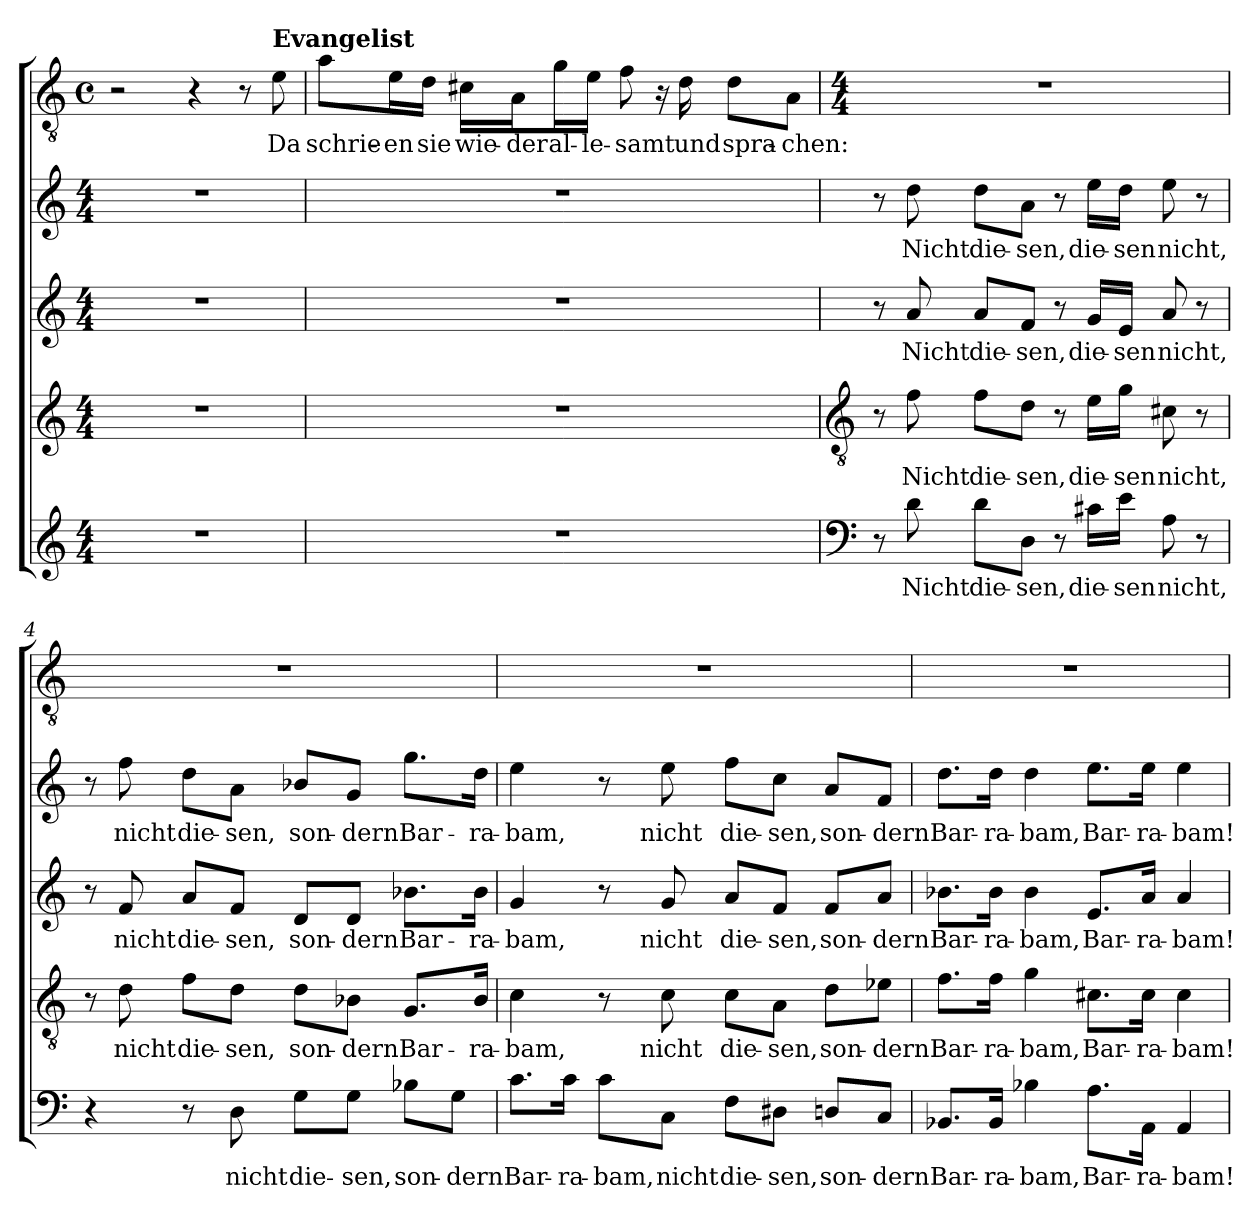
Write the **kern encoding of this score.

**kern	**text	**kern	**text	**kern	**text	**kern	**text	**kern	**text
*part5	*part5	*part4	*part4	*part3	*part3	*part2	*part2	*part1	*part1
*staff5	*staff5	*staff4	*staff4	*staff3	*staff3	*staff2	*staff2	*staff1	*staff1
*clefG2	*	*clefG2	*	*clefG2	*	*clefG2	*	*clefGv2	*
*k[]	*	*k[]	*	*k[]	*	*k[]	*	*k[]	*
*C:	*	*C:	*	*C:	*	*C:	*	*C:	*
*M4/4	*	*M4/4	*	*M4/4	*	*M4/4	*	*M4/4	*
*	*	*	*	*	*	*	*	*met(c)	*
=1	=1	=1	=1	=1	=1	=1	=1	=1	=1
1r	.	1r	.	1r	.	1r	.	2r	.
.	.	.	.	.	.	.	.	4r	.
.	.	.	.	.	.	.	.	8r	.
!	!	!	!	!	!	!	!	!LO:TX:a:B:t=Evangelist	!
!	!	!	!	!	!	!	!	!	!LO:LY:b
.	.	.	.	.	.	.	.	8e\	Da
=2	=2	=2	=2	=2	=2	=2	=2	=2	=2
!	!	!	!	!	!	!	!	!	!LO:LY:b
1r	.	1r	.	1r	.	1r	.	8a\L	schrie-
!	!	!	!	!	!	!	!	!	!LO:LY:b
.	.	.	.	.	.	.	.	16e\L	-en
!	!	!	!	!	!	!	!	!	!LO:LY:b
.	.	.	.	.	.	.	.	16d\JJ	sie
!	!	!	!	!	!	!	!	!	!LO:LY:b
.	.	.	.	.	.	.	.	16c#X\LL	wie-
!	!	!	!	!	!	!	!	!	!LO:LY:b
.	.	.	.	.	.	.	.	16A\J	-der
!	!	!	!	!	!	!	!	!	!LO:LY:b
.	.	.	.	.	.	.	.	16g\L	al-
!	!	!	!	!	!	!	!	!	!LO:LY:b
.	.	.	.	.	.	.	.	16e\JJ	-le-
!	!	!	!	!	!	!	!	!	!LO:LY:b
.	.	.	.	.	.	.	.	8f\	-samt
.	.	.	.	.	.	.	.	16r	.
!	!	!	!	!	!	!	!	!	!LO:LY:b
.	.	.	.	.	.	.	.	16d\	und
!	!	!	!	!	!	!	!	!	!LO:LY:b
.	.	.	.	.	.	.	.	8d\L	spra-
!	!	!	!	!	!	!	!	!	!LO:LY:b
.	.	.	.	.	.	.	.	8A\J	-chen:
!!LO:LB:g=z
=3	=3	=3	=3	=3	=3	=3	=3	=3	=3
*clefF4	*	*clefGv2	*	*	*	*	*	*	*
*	*	*	*	*	*	*	*	*M4/4	*
8r	.	8r	.	8r	.	8r	.	1r	.
!	!LO:LY:b	!	!LO:LY:b	!	!LO:LY:b	!	!LO:LY:b	!	!
8d\	Nicht	8f\	Nicht	8a/	Nicht	8dd\	Nicht	.	.
!	!LO:LY:b	!	!LO:LY:b	!	!LO:LY:b	!	!LO:LY:b	!	!
8d\L	die-	8f\L	die-	8a/L	die-	8dd\L	die-	.	.
!	!LO:LY:b	!	!LO:LY:b	!	!LO:LY:b	!	!LO:LY:b	!	!
8D\J	-sen,	8d\J	-sen,	8f/J	-sen,	8a\J	-sen,	.	.
8r	.	8r	.	8r	.	8r	.	.	.
!	!LO:LY:b	!	!LO:LY:b	!	!LO:LY:b	!	!LO:LY:b	!	!
16c#X\LL	die-	16e\LL	die-	16g/LL	die-	16ee\LL	die-	.	.
!	!LO:LY:b	!	!LO:LY:b	!	!LO:LY:b	!	!LO:LY:b	!	!
16e\JJ	-sen	16g\JJ	-sen	16e/JJ	-sen	16dd\JJ	-sen	.	.
!	!LO:LY:b	!	!LO:LY:b	!	!LO:LY:b	!	!LO:LY:b	!	!
8A\	nicht,	8c#X\	nicht,	8a/	nicht,	8ee\	nicht,	.	.
8r	.	8r	.	8r	.	8r	.	.	.
=4	=4	=4	=4	=4	=4	=4	=4	=4	=4
4r	.	8r	.	8r	.	8r	.	1r	.
!	!	!	!LO:LY:b	!	!LO:LY:b	!	!LO:LY:b	!	!
.	.	8d\	nicht	8f/	nicht	8ff\	nicht	.	.
!	!	!	!LO:LY:b	!	!LO:LY:b	!	!LO:LY:b	!	!
8r	.	8f\L	die-	8a/L	die-	8dd\L	die-	.	.
!	!LO:LY:b	!	!LO:LY:b	!	!LO:LY:b	!	!LO:LY:b	!	!
8D\	nicht	8d\J	-sen,	8f/J	-sen,	8a\J	-sen,	.	.
!	!LO:LY:b	!	!LO:LY:b	!	!LO:LY:b	!	!LO:LY:b	!	!
8G\L	die-	8d\L	son-	8d/L	son-	8b-X/L	son-	.	.
!	!LO:LY:b	!	!LO:LY:b	!	!LO:LY:b	!	!LO:LY:b	!	!
8G\J	-sen,	8B-X\J	-dern	8d/J	-dern	8g/J	-dern	.	.
!	!LO:LY:b	!	!LO:LY:b	!	!LO:LY:b	!	!LO:LY:b	!	!
8B-X\L	son-	8.G/L	Bar-	8.b-X\L	Bar-	8.gg\L	Bar-	.	.
!	!LO:LY:b	!	!	!	!	!	!	!	!
8G\J	-dern	.	.	.	.	.	.	.	.
!	!	!	!LO:LY:b	!	!LO:LY:b	!	!LO:LY:b	!	!
.	.	16B-/Jk	-ra-	16b-\Jk	-ra-	16dd\Jk	-ra-	.	.
!!LO:LB:g=z
=5	=5	=5	=5	=5	=5	=5	=5	=5	=5
!	!LO:LY:b	!	!LO:LY:b	!	!LO:LY:b	!	!LO:LY:b	!	!
8.c\L	Bar-	4c\	-bam,	4g/	-bam,	4ee\	-bam,	1r	.
!	!LO:LY:b	!	!	!	!	!	!	!	!
16c\Jk	-ra-	.	.	.	.	.	.	.	.
!	!LO:LY:b	!	!	!	!	!	!	!	!
8c\L	-bam,	8r	.	8r	.	8r	.	.	.
!	!LO:LY:b	!	!LO:LY:b	!	!LO:LY:b	!	!LO:LY:b	!	!
8C\J	nicht	8c\	nicht	8g/	nicht	8ee\	nicht	.	.
!	!LO:LY:b	!	!LO:LY:b	!	!LO:LY:b	!	!LO:LY:b	!	!
8F\L	die-	8c\L	die-	8a/L	die-	8ff\L	die-	.	.
!	!LO:LY:b	!	!LO:LY:b	!	!LO:LY:b	!	!LO:LY:b	!	!
8D#X\J	-sen,	8A\J	-sen,	8f/J	-sen,	8cc\J	-sen,	.	.
!	!LO:LY:b	!	!LO:LY:b	!	!LO:LY:b	!	!LO:LY:b	!	!
8Dn/L	son-	8d\L	son-	8f/L	son-	8a/L	son-	.	.
!	!LO:LY:b	!	!LO:LY:b	!	!LO:LY:b	!	!LO:LY:b	!	!
8C/J	-dern	8e-X\J	-dern	8a/J	-dern	8f/J	-dern	.	.
=6	=6	=6	=6	=6	=6	=6	=6	=6	=6
!	!LO:LY:b	!	!LO:LY:b	!	!LO:LY:b	!	!LO:LY:b	!	!
8.BB-X/L	Bar-	8.f\L	Bar-	8.b-X\L	Bar-	8.dd\L	Bar-	1r	.
!	!LO:LY:b	!	!LO:LY:b	!	!LO:LY:b	!	!LO:LY:b	!	!
16BB-/Jk	-ra-	16f\Jk	-ra-	16b-\Jk	-ra-	16dd\Jk	-ra-	.	.
!	!LO:LY:b	!	!LO:LY:b	!	!LO:LY:b	!	!LO:LY:b	!	!
4B-X\	-bam,	4g\	-bam,	4b-\	-bam,	4dd\	-bam,	.	.
!	!LO:LY:b	!	!LO:LY:b	!	!LO:LY:b	!	!LO:LY:b	!	!
8.A\L	Bar-	8.c#X\L	Bar-	8.e/L	Bar-	8.ee\L	Bar-	.	.
!	!LO:LY:b	!	!LO:LY:b	!	!LO:LY:b	!	!LO:LY:b	!	!
16AA\Jk	-ra-	16c#\Jk	-ra-	16a/Jk	-ra-	16ee\Jk	-ra-	.	.
!	!LO:LY:b	!	!LO:LY:b	!	!LO:LY:b	!	!LO:LY:b	!	!
4AA/	-bam!	4c#\	-bam!	4a/	-bam!	4ee\	-bam!	.	.
=	=	=	=	=	=	=	=	=	=
*-	*-	*-	*-	*-	*-	*-	*-	*-	*-
